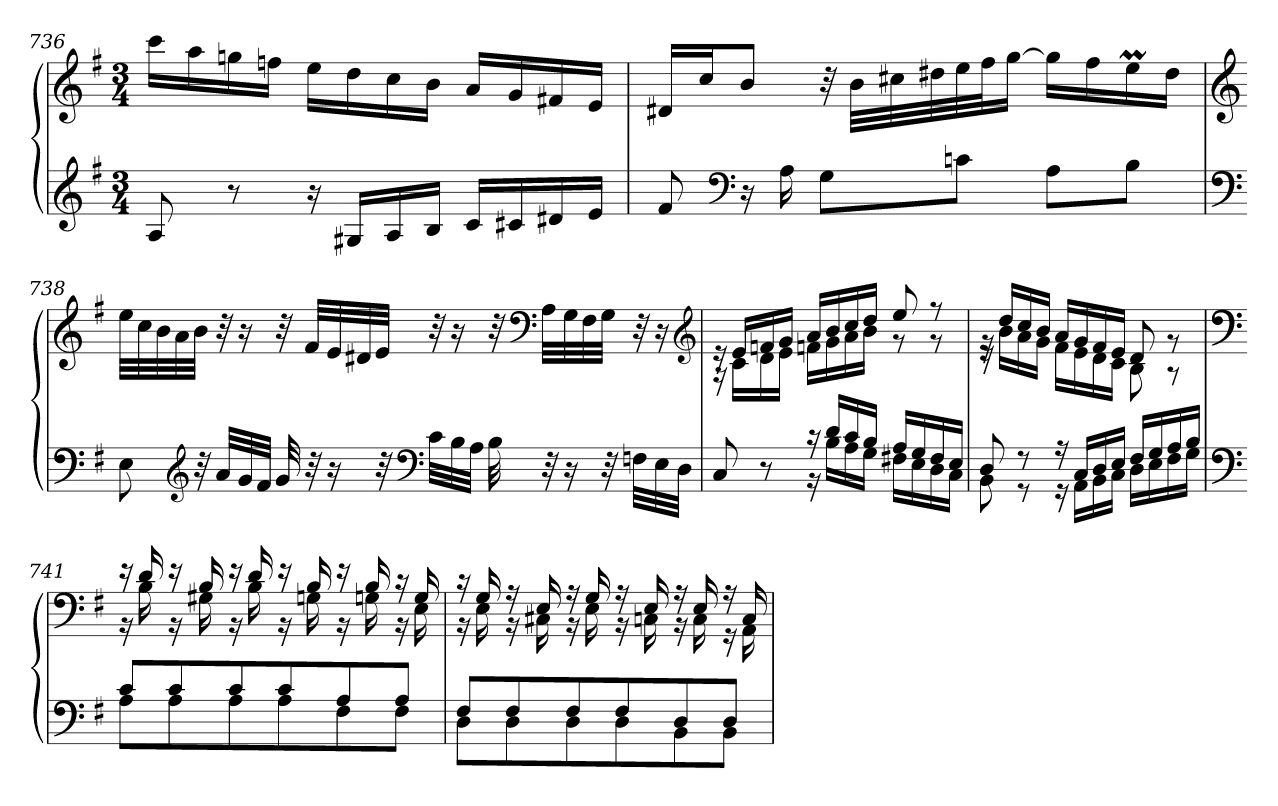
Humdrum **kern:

**kern	**kern
*part1	*part1
*staff2	*staff1
*clefG2	*clefG2
*k[f#]	*k[f#]
*G:	*G:
*M3/4	*M3/4
=736	=736
8A/	16ccc\LL
.	16aa\
8r	16ggn\
.	16ffn\JJ
16r	16ee\LL
16G#X/LL	16dd\
16A/	16cc\
16B/JJ	16b\JJ
16c/LL	16a/LL
16c#X/	16g/
16d#X/	16f#X/
16e/JJ	16e/JJ
=737	=737
8f#/	16d#X/LL
.	16cc/J
*clefF4	*
16r	8b/J
16A\	.
8G\L	32r
.	32b\LLL
.	32cc#X\
.	32dd#X\
8cn\J	32ee\
.	32ff#\J
.	[16gg\JJ
8A\L	16gg\LL]
.	16ff#\
8B\J	16eeM\
.	16dd#\JJ
!!LO:LB:g=z
=738	=738
*clefF4	*clefG2
8E\	32ee\LLL
.	32cc\
.	32b\
.	32a\
*clefG2	*
32r	32b\JJJ
32a/LLL	32r
32g/	16r
32f#/JJJ	.
32g/	32r
32r	32f#/LLL
16r	32e/
.	32d#X/
32r	32e/JJJ
*clefF4	*
32c\LLL	32r
32B\	16r
32A\JJJ	.
32B\	32r
*	*clefF4
32r	32A\LLL
16r	32G\
.	32F#\
32r	32G\JJJ
32Fn\LLL	32r
32E\	16r
32D\JJJ	.
*	*clefG2
=739	=739
*^	*^
8C/	4ryy	16re	16r
.	.	16e/LL	16c\LL
8r	.	16fn/	16d\
.	.	16g/JJ	16e\JJ
16r	16r	16a/LL	16fn\LL
16d/LL	16B\LL	16b/	16g\
16c/	16A\	16cc/	16a\
16B/JJ	16G\JJ	16dd/JJ	16b\JJ
16A/LL	16F#X\LL	8ee/	8r
16G/	16E\	.	.
16F#/	16D\	8r	8r
16E/JJ	16C\JJ	.	.
=740	=740	=740	=740
8D/	8BB\	16re	16r
.	.	16dd/LL	16b\LL
8r	8r	16cc/	16a\
.	.	16b/JJ	16g\JJ
16r	16r	16a/LL	16f#\LL
16C/LL	16AA\LL	16g/	16e\
16D/	16BB\	16f#/	16d\
16E/JJ	16C\JJ	16e/JJ	16c\JJ
16F#/LL	16D\LL	8d/	8B\
16G/	16E\	.	.
16A/	16F#\	8rg	8r
16B/JJ	16G\JJ	.	.
!!LO:LB:g=z	!!
=741	=741	=741	=741
*clefF4	*	*clefF4	*
8c/L	8A\L	16r	16r
.	.	16d/	16B\
8c/	8A\	16r	16r
.	.	16B/	16G#X\
8c/	8A\	16r	16r
.	.	16d/	16B\
8c/	8A\	16r	16r
.	.	16B/	16Gn\
8A/	8F#\	16r	16r
.	.	16B/	16Gn\
8A/J	8F#\J	16r	16r
.	.	16G/	16E\
=742	=742	=742	=742
8F#/L	8D\L	16r	16r
.	.	16G/	16E\
8F#/	8D\	16r	16r
.	.	16E/	16C#X\
8F#/	8D\	16r	16r
.	.	16G/	16E\
8F#/	8D\	16r	16r
.	.	16E/	16Cn\
8D/	8BB\	16r	16r
.	.	16E/	16C\
8D/J	8BB\J	16r	16r
.	.	16C/	16AA\
*v	*v	*	*
*	*v	*v
=	=
*-	*-
